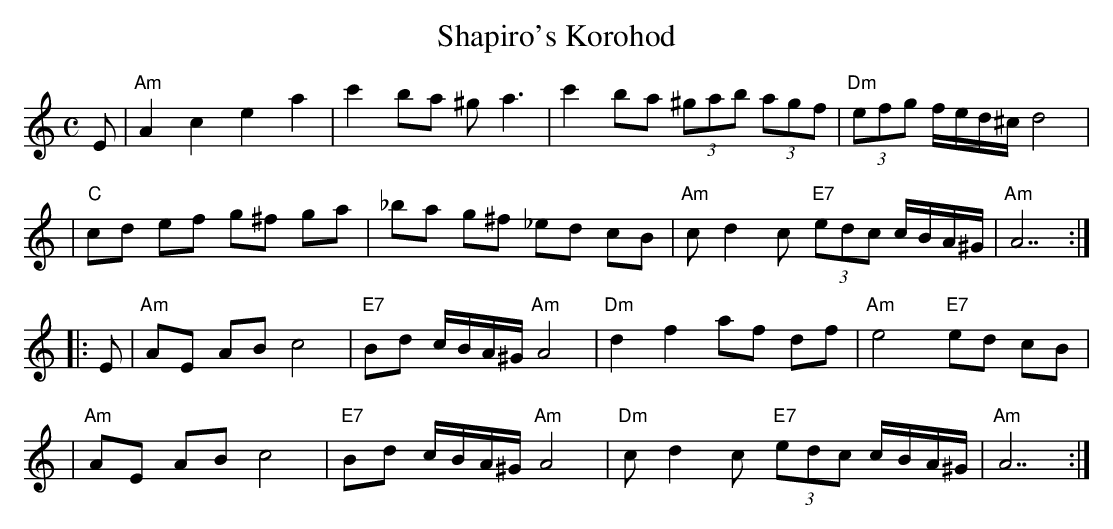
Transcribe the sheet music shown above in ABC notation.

X:1
T: Shapiro's Korohod
M: C
L: 1/8
K: Am
E \
| "Am"A2 c2 e2 a2 | c'2 ba ^g a3 | c'2 ba (3^gab (3agf | "Dm"(3efg f/e/d/^c/ d4 |
| "C"cd ef g^f ga | _ba g^f _ed cB | "Am"c d2 c "E7"(3edc c/B/A/^G/ | "Am"A7 :|
|: E \
| "Am"AE AB c4 | "E7"Bd c/B/A/^G/ "Am"A4 | "Dm"d2 f2 af df | "Am"e4 "E7"ed cB |
| "Am"AE AB c4 | "E7"Bd c/B/A/^G/ "Am"A4 | "Dm"c d2 c "E7"(3edc c/B/A/^G/ | "Am"A7 :|
